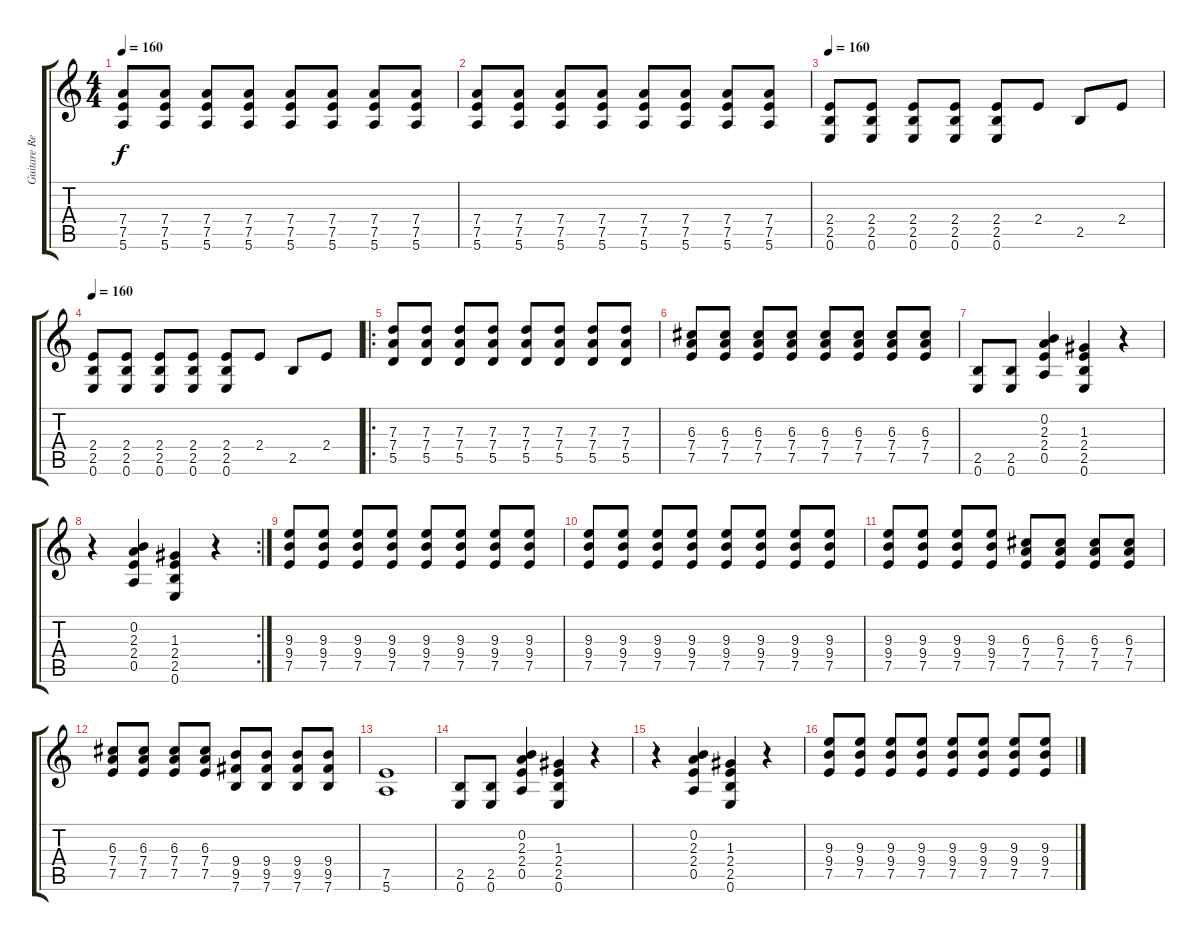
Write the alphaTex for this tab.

\track ("Guitare Regen LaChance" "Guitare Re") {instrument overdrivenguitar}
\staff {score tabs}
\tuning (E4 B3 G3 D3 A2 E2) {hide}
\ts (4 4)
\tempo 160
\clef g2
\ks c
(7.4 7.5 5.6).8{dy f} (7.4 7.5 5.6).8 (7.4 7.5 5.6).8 (7.4 7.5 5.6).8 (7.4 7.5 5.6).8 (7.4 7.5 5.6).8 (7.4 7.5 5.6).8 (7.4 7.5 5.6).8 |
(7.4 7.5 5.6).8 (7.4 7.5 5.6).8 (7.4 7.5 5.6).8 (7.4 7.5 5.6).8 (7.4 7.5 5.6).8 (7.4 7.5 5.6).8 (7.4 7.5 5.6).8 (7.4 7.5 5.6).8 |
\tempo 160
(2.4 2.5 0.6).8 (2.4 2.5 0.6).8 (2.4 2.5 0.6).8 (2.4 2.5 0.6).8 (2.4 2.5 0.6).8 2.4.8 2.5.8 2.4.8 |
\tempo 160
(2.4 2.5 0.6).8 (2.4 2.5 0.6).8 (2.4 2.5 0.6).8 (2.4 2.5 0.6).8 (2.4 2.5 0.6).8 2.4.8 2.5.8 2.4.8 |
\ro
(7.3 7.4 5.5).8 (7.3 7.4 5.5).8 (7.3 7.4 5.5).8 (7.3 7.4 5.5).8 (7.3 7.4 5.5).8 (7.3 7.4 5.5).8 (7.3 7.4 5.5).8 (7.3 7.4 5.5).8 |
(6.3 7.4 7.5).8 (6.3 7.4 7.5).8 (6.3 7.4 7.5).8 (6.3 7.4 7.5).8 (6.3 7.4 7.5).8 (6.3 7.4 7.5).8 (6.3 7.4 7.5).8 (6.3 7.4 7.5).8 |
(2.5 0.6).8 (2.5 0.6).8 (0.2 2.3 2.4 0.5).4 (1.3 2.4 2.5 0.6).4 r.4 |
\rc 2
r.4 (0.2 2.3 2.4 0.5).4 (1.3 2.4 2.5 0.6).4 r.4 |
(9.3 9.4 7.5).8 (9.3 9.4 7.5).8 (9.3 9.4 7.5).8 (9.3 9.4 7.5).8 (9.3 9.4 7.5).8 (9.3 9.4 7.5).8 (9.3 9.4 7.5).8 (9.3 9.4 7.5).8 |
(9.3 9.4 7.5).8 (9.3 9.4 7.5).8 (9.3 9.4 7.5).8 (9.3 9.4 7.5).8 (9.3 9.4 7.5).8 (9.3 9.4 7.5).8 (9.3 9.4 7.5).8 (9.3 9.4 7.5).8 |
(9.3 9.4 7.5).8 (9.3 9.4 7.5).8 (9.3 9.4 7.5).8 (9.3 9.4 7.5).8 (6.3 7.4 7.5).8 (6.3 7.4 7.5).8 (6.3 7.4 7.5).8 (6.3 7.4 7.5).8 |
(6.3 7.4 7.5).8 (6.3 7.4 7.5).8 (6.3 7.4 7.5).8 (6.3 7.4 7.5).8 (9.4 9.5 7.6).8 (9.4 9.5 7.6).8 (9.4 9.5 7.6).8 (9.4 9.5 7.6).8 |
(7.5 5.6).1 |
(2.5 0.6).8 (2.5 0.6).8 (0.2 2.3 2.4 0.5).4 (1.3 2.4 2.5 0.6).4 r.4 |
r.4 (0.2 2.3 2.4 0.5).4 (1.3 2.4 2.5 0.6).4 r.4 |
(9.3 9.4 7.5).8 (9.3 9.4 7.5).8 (9.3 9.4 7.5).8 (9.3 9.4 7.5).8 (9.3 9.4 7.5).8 (9.3 9.4 7.5).8 (9.3 9.4 7.5).8 (9.3 9.4 7.5).8
